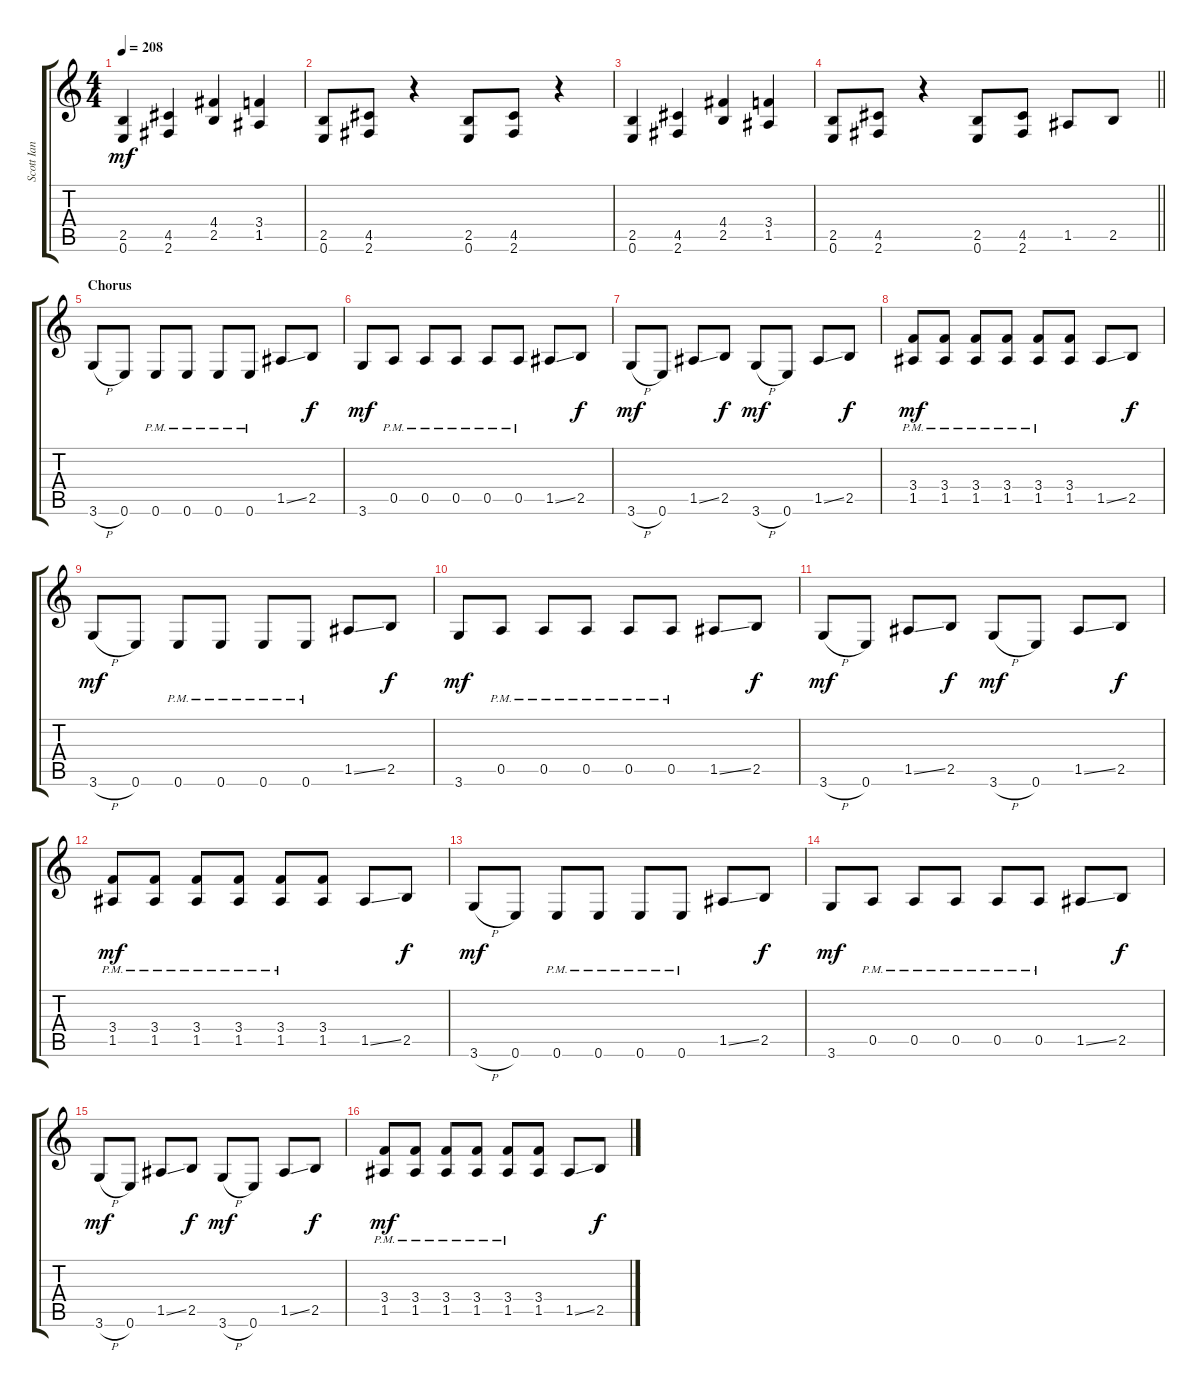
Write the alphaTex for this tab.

\track ("Scott Ian" "Scott Ian") {instrument distortionguitar}
\staff {score tabs}
\tuning (E4 B3 G3 D3 A2 E2) {hide}
\ts (4 4)
\tempo 208
\clef g2
\ks c
(2.5 0.6).4{dy mf} (4.5 2.6).4 (4.4 2.5).4 (3.4 1.5).4 |
(2.5 0.6).8 (4.5 2.6).8 r.4 (2.5 0.6).8 (4.5 2.6).8 r.4 |
(2.5 0.6).4 (4.5 2.6).4 (4.4 2.5).4 (3.4 1.5).4 |
\barLineRight lightlight
(2.5 0.6).8 (4.5 2.6).8 r.4 (2.5 0.6).8 (4.5 2.6).8 1.5.8 2.5.8 |
\section ("" "Chorus")
3.6{h}.8 0.6.8 0.6{pm}.8 0.6{pm}.8 0.6{pm}.8 0.6{pm}.8 1.5{ss}.8 2.5.8{dy f} |
3.6.8{dy mf} 0.5{pm}.8 0.5{pm}.8 0.5{pm}.8 0.5{pm}.8 0.5{pm}.8 1.5{ss}.8 2.5.8{dy f} |
3.6{h}.8{dy mf} 0.6.8 1.5{ss}.8 2.5.8{dy f} 3.6{h}.8{dy mf} 0.6.8 1.5{ss}.8 2.5.8{dy f} |
(3.4{pm} 1.5{pm}).8{dy mf} (3.4{pm} 1.5{pm}).8 (3.4{pm} 1.5{pm}).8 (3.4{pm} 1.5{pm}).8 (3.4{pm} 1.5{pm}).8 (3.4 1.5).8 1.5{ss}.8 2.5.8{dy f} |
3.6{h}.8{dy mf} 0.6.8 0.6{pm}.8 0.6{pm}.8 0.6{pm}.8 0.6{pm}.8 1.5{ss}.8 2.5.8{dy f} |
3.6.8{dy mf} 0.5{pm}.8 0.5{pm}.8 0.5{pm}.8 0.5{pm}.8 0.5{pm}.8 1.5{ss}.8 2.5.8{dy f} |
3.6{h}.8{dy mf} 0.6.8 1.5{ss}.8 2.5.8{dy f} 3.6{h}.8{dy mf} 0.6.8 1.5{ss}.8 2.5.8{dy f} |
(3.4{pm} 1.5{pm}).8{dy mf} (3.4{pm} 1.5{pm}).8 (3.4{pm} 1.5{pm}).8 (3.4{pm} 1.5{pm}).8 (3.4{pm} 1.5{pm}).8 (3.4 1.5).8 1.5{ss}.8 2.5.8{dy f} |
3.6{h}.8{dy mf} 0.6.8 0.6{pm}.8 0.6{pm}.8 0.6{pm}.8 0.6{pm}.8 1.5{ss}.8 2.5.8{dy f} |
3.6.8{dy mf} 0.5{pm}.8 0.5{pm}.8 0.5{pm}.8 0.5{pm}.8 0.5{pm}.8 1.5{ss}.8 2.5.8{dy f} |
3.6{h}.8{dy mf} 0.6.8 1.5{ss}.8 2.5.8{dy f} 3.6{h}.8{dy mf} 0.6.8 1.5{ss}.8 2.5.8{dy f} |
(3.4{pm} 1.5{pm}).8{dy mf} (3.4{pm} 1.5{pm}).8 (3.4{pm} 1.5{pm}).8 (3.4{pm} 1.5{pm}).8 (3.4{pm} 1.5{pm}).8 (3.4 1.5).8 1.5{ss}.8 2.5.8{dy f}
